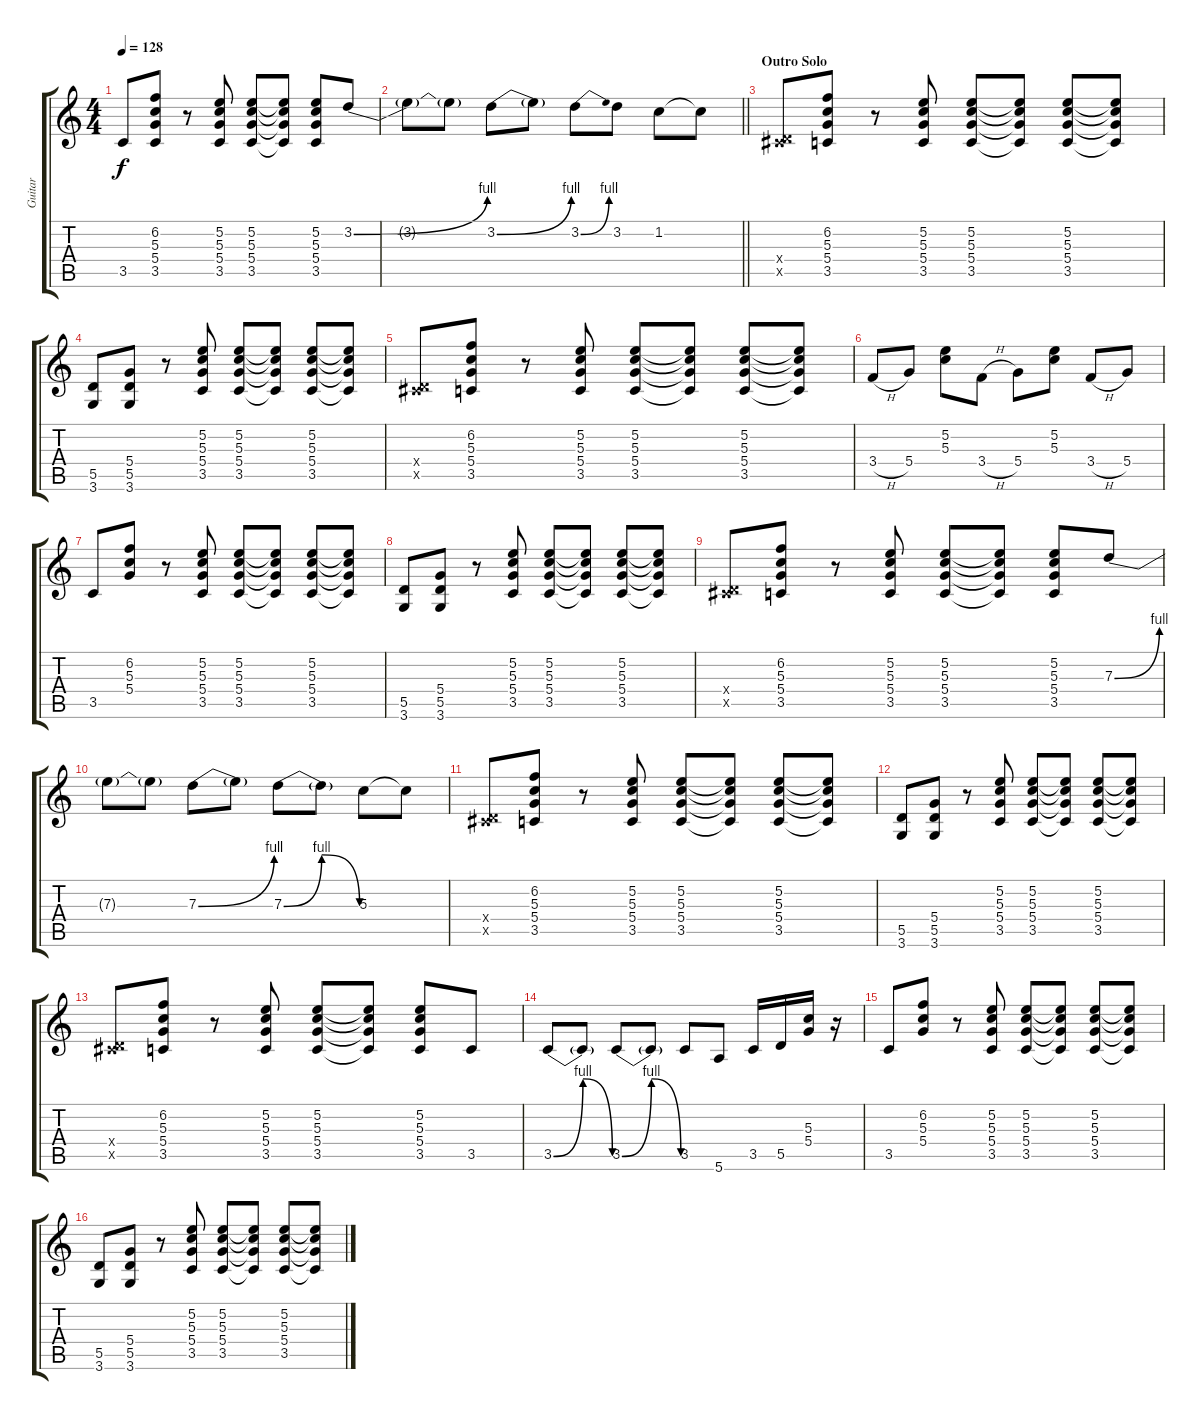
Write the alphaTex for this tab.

\track ("Guitar" "Guitar") {instrument overdrivenguitar}
\staff {score tabs}
\tuning (E4 B3 G3 D3 A2 E2) {hide}
\ts (4 4)
\tempo 128
\clef g2
\ks c
3.5.8{dy f} (6.2 5.3 5.4 3.5).8 r.8 (5.2 5.3 5.4 3.5).8 (5.2 5.3 5.4 3.5).8 (5.2{t} 5.3{t} 5.4{t} 3.5{t}).8 (5.2 5.3 5.4 3.5).8 3.2{be (bend 0 0 60 4)}.8 |
\barLineRight lightlight
3.2{t}.8 3.2{t}.8 3.2{be (bend 0 0 60 4)}.8 3.2{t}.8 3.2{be (bend 0 0 60 4)}.8 3.2.8 1.2.8 1.2{t}.8 |
\section ("" "Outro Solo")
(0.4{x} 4.5{x}).8 (6.2 5.3 5.4 3.5).8 r.8 (5.2 5.3 5.4 3.5).8 (5.2 5.3 5.4 3.5).8 (5.2{t} 5.3{t} 5.4{t} 3.5{t}).8 (5.2 5.3 5.4 3.5).8 (5.2{t} 5.3{t} 5.4{t} 3.5{t}).8 |
(5.5 3.6).8 (5.4 5.5 3.6).8 r.8 (5.2 5.3 5.4 3.5).8 (5.2 5.3 5.4 3.5).8 (5.2{t} 5.3{t} 5.4{t} 3.5{t}).8 (5.2 5.3 5.4 3.5).8 (5.2{t} 5.3{t} 5.4{t} 3.5{t}).8 |
(0.4{x} 4.5{x}).8 (6.2 5.3 5.4 3.5).8 r.8 (5.2 5.3 5.4 3.5).8 (5.2 5.3 5.4 3.5).8 (5.2{t} 5.3{t} 5.4{t} 3.5{t}).8 (5.2 5.3 5.4 3.5).8 (5.2{t} 5.3{t} 5.4{t} 3.5{t}).8 |
3.4{h}.8 5.4.8 (5.2 5.3).8 3.4{h}.8 5.4.8 (5.2 5.3).8 3.4{h}.8 5.4.8 |
3.5.8 (6.2 5.3 5.4).8 r.8 (5.2 5.3 5.4 3.5).8 (5.2 5.3 5.4 3.5).8 (5.2{t} 5.3{t} 5.4{t} 3.5{t}).8 (5.2 5.3 5.4 3.5).8 (5.2{t} 5.3{t} 5.4{t} 3.5{t}).8 |
(5.5 3.6).8 (5.4 5.5 3.6).8 r.8 (5.2 5.3 5.4 3.5).8 (5.2 5.3 5.4 3.5).8 (5.2{t} 5.3{t} 5.4{t} 3.5{t}).8 (5.2 5.3 5.4 3.5).8 (5.2{t} 5.3{t} 5.4{t} 3.5{t}).8 |
(0.4{x} 4.5{x}).8 (6.2 5.3 5.4 3.5).8 r.8 (5.2 5.3 5.4 3.5).8 (5.2 5.3 5.4 3.5).8 (5.2{t} 5.3{t} 5.4{t} 3.5{t}).8 (5.2 5.3 5.4 3.5).8 7.3{be (bend 0 0 60 4)}.8 |
7.3{t}.8 7.3{t}.8 7.3{be (bend 0 0 60 4)}.8 7.3{t}.8 7.3{be (bendrelease 0 0 31 4 31 4 60 0)}.8 7.3{t}.8 5.3.8 5.3{t}.8 |
(0.4{x} 4.5{x}).8 (6.2 5.3 5.4 3.5).8 r.8 (5.2 5.3 5.4 3.5).8 (5.2 5.3 5.4 3.5).8 (5.2{t} 5.3{t} 5.4{t} 3.5{t}).8 (5.2 5.3 5.4 3.5).8 (5.2{t} 5.3{t} 5.4{t} 3.5{t}).8 |
(5.5 3.6).8 (5.4 5.5 3.6).8 r.8 (5.2 5.3 5.4 3.5).8 (5.2 5.3 5.4 3.5).8 (5.2{t} 5.3{t} 5.4{t} 3.5{t}).8 (5.2 5.3 5.4 3.5).8 (5.2{t} 5.3{t} 5.4{t} 3.5{t}).8 |
(0.4{x} 4.5{x}).8 (6.2 5.3 5.4 3.5).8 r.8 (5.2 5.3 5.4 3.5).8 (5.2 5.3 5.4 3.5).8 (5.2{t} 5.3{t} 5.4{t} 3.5{t}).8 (5.2 5.3 5.4 3.5).8 3.5.8 |
3.5{be (bendrelease 0 0 15 4 15 4 60 0)}.8 3.5{t}.8 3.5{be (bendrelease 0 0 15 4 15 4 60 0)}.8 3.5{t}.8 3.5.8 5.6.8 3.5.16 5.5.16 (5.3 5.4).16 r.16 |
3.5.8 (6.2 5.3 5.4).8 r.8 (5.2 5.3 5.4 3.5).8 (5.2 5.3 5.4 3.5).8 (5.2{t} 5.3{t} 5.4{t} 3.5{t}).8 (5.2 5.3 5.4 3.5).8 (5.2{t} 5.3{t} 5.4{t} 3.5{t}).8 |
(5.5 3.6).8 (5.4 5.5 3.6).8 r.8 (5.2 5.3 5.4 3.5).8 (5.2 5.3 5.4 3.5).8 (5.2{t} 5.3{t} 5.4{t} 3.5{t}).8 (5.2 5.3 5.4 3.5).8 (5.2{t} 5.3{t} 5.4{t} 3.5{t}).8
